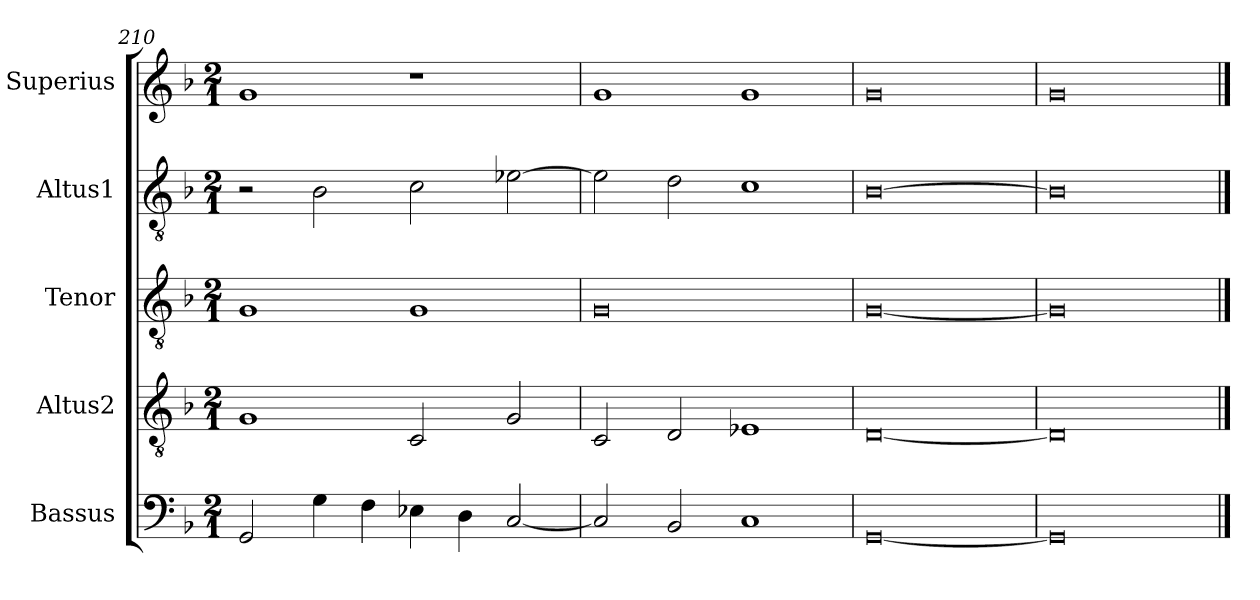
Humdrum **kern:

**kern	**kern	**kern	**kern	**kern
*part5	*part4	*part3	*part2	*part1
*staff5	*staff4	*staff3	*staff2	*staff1
*I"Bassus	*I"Altus2	*I"Tenor	*I"Altus1	*I"Superius
*I'B	*I'A2	*I'T	*I'A1	*I'S
*clefF4	*clefGv2	*clefGv2	*clefGv2	*clefG2
*k[b-]	*k[b-]	*k[b-]	*k[b-]	*k[b-]
*M2/1	*M2/1	*M2/1	*M2/1	*M2/1
=210	=210	=210	=210	=210
2GG/	1G	1G	2r	1g
4G\	.	.	2B-\	.
4F\	.	.	.	.
4E-X\	2C/	1G	2c\	1r
4D\	.	.	.	.
[2C/	2G/	.	[2e-X\	.
=211	=211	=211	=211	=211
2C/]	2C/	0G	2e-\]	1g
2BB-/	2D/	.	2d\	.
1C	1E-X	.	1c	1g
=212	=212	=212	=212	=212
[0GG	[0D	[0G	[0B-	0g
=213	=213	=213	=213	=213
0GG]	0D]	0G]	0B-]	0g
==	==	==	==	==
*-	*-	*-	*-	*-
